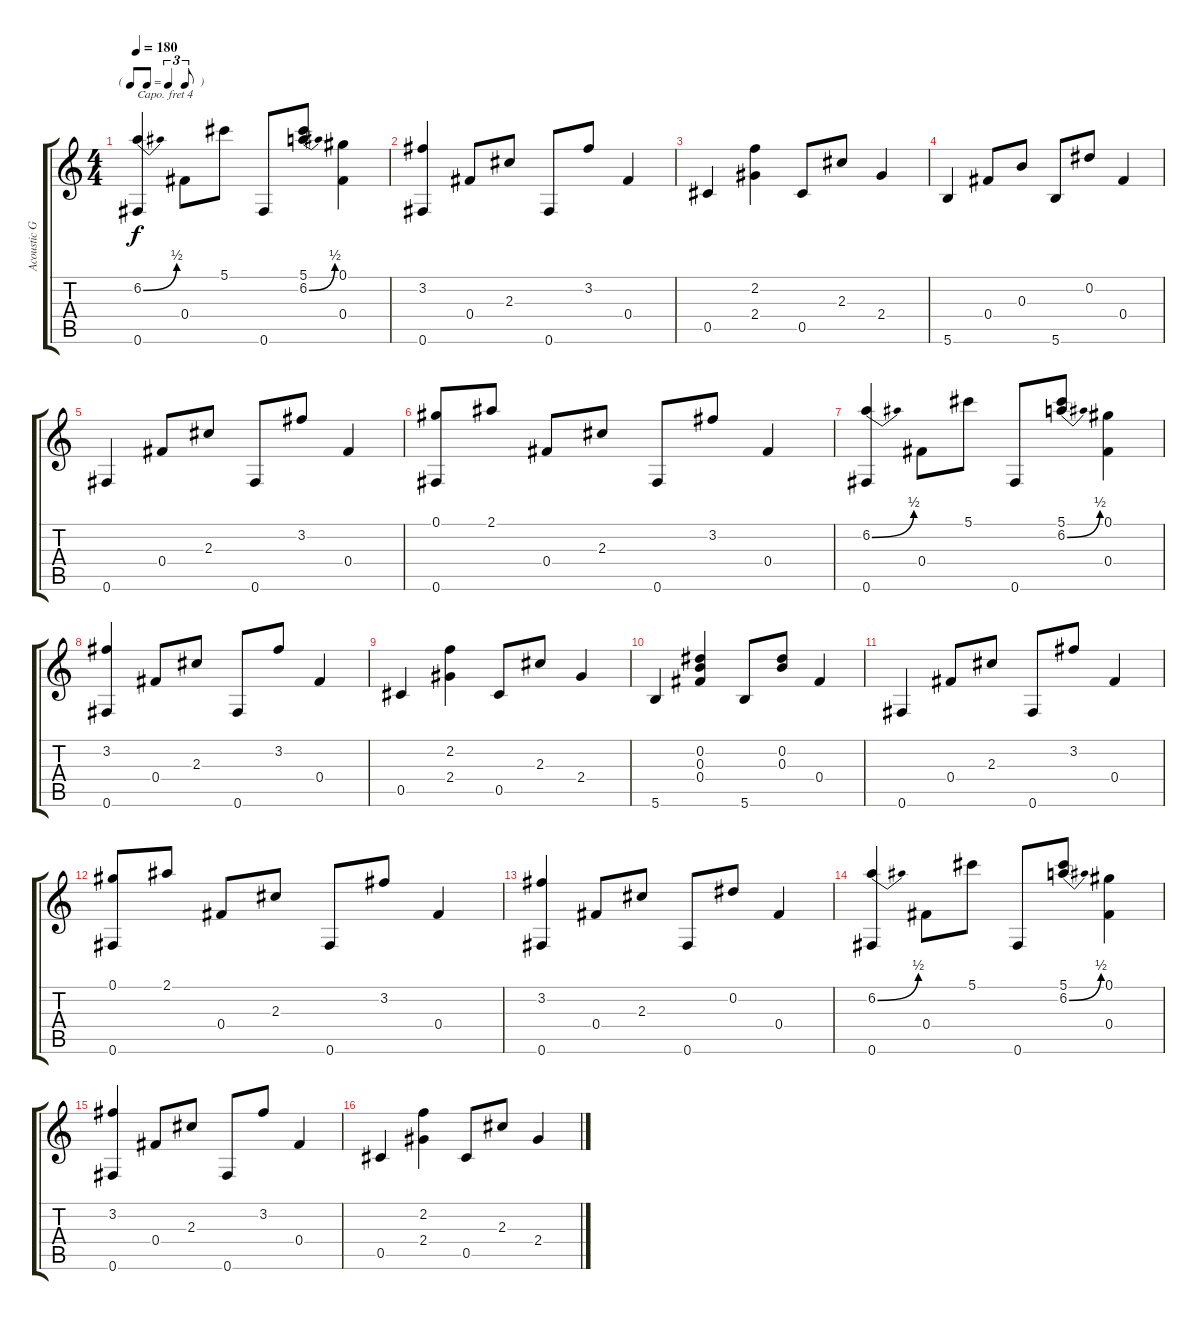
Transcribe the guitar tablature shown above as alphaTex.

\track ("Acoustic Guitar (steel)" "Acoustic G") {instrument acousticguitarsteel}
\staff {score tabs}
\capo 4
\tuning (E4 B3 G3 D3 A2 D2) {hide}
\ts (4 4)
\tf triplet8th
\tempo 180
\clef g2
\ks c
(6.2{be (bend 0 0 60 2)} 0.6).4{dy f instrument acousticguitarsteel} 0.4.8 5.1.8 0.6.8 (5.1 6.2{be (bend 0 0 60 2)}).8 (0.1 0.4).4 |
(3.2 0.6).4 0.4.8 2.3.8 0.6.8 3.2.8 0.4.4 |
0.5.4 (2.2 2.4).4 0.5.8 2.3.8 2.4.4 |
5.6.4 0.4.8 0.3.8 5.6.8 0.2.8 0.4.4 |
0.6.4 0.4.8 2.3.8 0.6.8 3.2.8 0.4.4 |
(0.1 0.6).8 2.1.8 0.4.8 2.3.8 0.6.8 3.2.8 0.4.4 |
(6.2{be (bend 0 0 60 2)} 0.6).4 0.4.8 5.1.8 0.6.8 (5.1 6.2{be (bend 0 0 60 2)}).8 (0.1 0.4).4 |
(3.2 0.6).4 0.4.8 2.3.8 0.6.8 3.2.8 0.4.4 |
0.5.4 (2.2 2.4).4 0.5.8 2.3.8 2.4.4 |
5.6.4 (0.2 0.3 0.4).4 5.6.8 (0.2 0.3).8 0.4.4 |
0.6.4 0.4.8 2.3.8 0.6.8 3.2.8 0.4.4 |
(0.1 0.6).8 2.1.8 0.4.8 2.3.8 0.6.8 3.2.8 0.4.4 |
(3.2 0.6).4 0.4.8 2.3.8 0.6.8 0.2.8 0.4.4 |
(6.2{be (bend 0 0 60 2)} 0.6).4 0.4.8 5.1.8 0.6.8 (5.1 6.2{be (bend 0 0 60 2)}).8 (0.1 0.4).4 |
(3.2 0.6).4 0.4.8 2.3.8 0.6.8 3.2.8 0.4.4 |
0.5.4 (2.2 2.4).4 0.5.8 2.3.8 2.4.4
